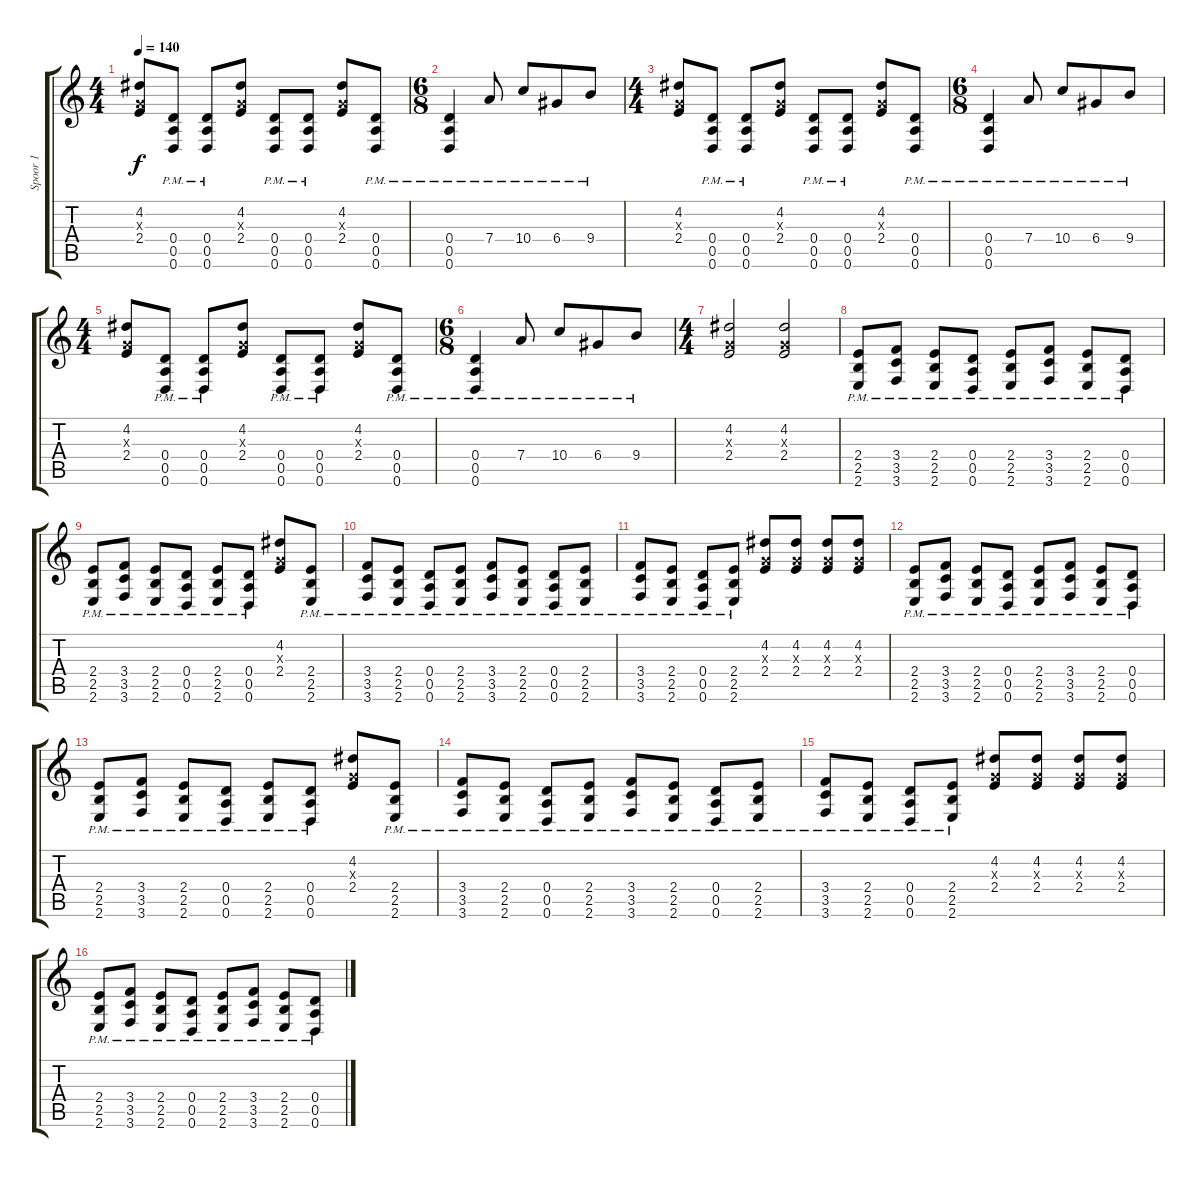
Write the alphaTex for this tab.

\track ("Spoor 1" "Spoor 1") {instrument distortionguitar}
\staff {score tabs}
\tuning (E4 B3 G3 D3 A2 D2) {hide}
\ts (4 4)
\tempo 140
\clef g2
\ks c
(4.2 0.3{x} 2.4).8{dy f} (0.4{pm} 0.5{pm} 0.6{pm}).8 (0.4{pm} 0.5{pm} 0.6{pm}).8 (4.2 0.3{x} 2.4).8 (0.4{pm} 0.5{pm} 0.6{pm}).8 (0.4{pm} 0.5{pm} 0.6{pm}).8 (4.2 0.3{x} 2.4).8 (0.4{pm} 0.5{pm} 0.6{pm}).8 |
\ts (6 8)
(0.4{pm} 0.5{pm} 0.6{pm}).4 7.4{pm}.8 10.4{pm}.8 6.4{pm}.8 9.4{pm}.8 |
\ts (4 4)
(4.2 0.3{x} 2.4).8 (0.4{pm} 0.5{pm} 0.6{pm}).8 (0.4{pm} 0.5{pm} 0.6{pm}).8 (4.2 0.3{x} 2.4).8 (0.4{pm} 0.5{pm} 0.6{pm}).8 (0.4{pm} 0.5{pm} 0.6{pm}).8 (4.2 0.3{x} 2.4).8 (0.4{pm} 0.5{pm} 0.6{pm}).8 |
\ts (6 8)
(0.4{pm} 0.5{pm} 0.6{pm}).4 7.4{pm}.8 10.4{pm}.8 6.4{pm}.8 9.4{pm}.8 |
\ts (4 4)
(4.2 0.3{x} 2.4).8 (0.4{pm} 0.5{pm} 0.6{pm}).8 (0.4{pm} 0.5{pm} 0.6{pm}).8 (4.2 0.3{x} 2.4).8 (0.4{pm} 0.5{pm} 0.6{pm}).8 (0.4{pm} 0.5{pm} 0.6{pm}).8 (4.2 0.3{x} 2.4).8 (0.4{pm} 0.5{pm} 0.6{pm}).8 |
\ts (6 8)
(0.4{pm} 0.5{pm} 0.6{pm}).4 7.4{pm}.8 10.4{pm}.8 6.4{pm}.8 9.4{pm}.8 |
\ts (4 4)
(4.2 0.3{x} 2.4).2 (4.2 0.3{x} 2.4).2 |
(2.4{pm} 2.5{pm} 2.6{pm}).8 (3.4{pm} 3.5{pm} 3.6{pm}).8 (2.4{pm} 2.5{pm} 2.6{pm}).8 (0.4{pm} 0.5{pm} 0.6{pm}).8 (2.4{pm} 2.5{pm} 2.6{pm}).8 (3.4{pm} 3.5{pm} 3.6{pm}).8 (2.4{pm} 2.5{pm} 2.6{pm}).8 (0.4{pm} 0.5{pm} 0.6{pm}).8 |
(2.4{pm} 2.5{pm} 2.6{pm}).8 (3.4{pm} 3.5{pm} 3.6{pm}).8 (2.4{pm} 2.5{pm} 2.6{pm}).8 (0.4{pm} 0.5{pm} 0.6{pm}).8 (2.4{pm} 2.5{pm} 2.6{pm}).8 (0.4{pm} 0.5{pm} 0.6{pm}).8 (4.2 0.3{x} 2.4).8 (2.4{pm} 2.5{pm} 2.6{pm}).8 |
(3.4{pm} 3.5{pm} 3.6{pm}).8 (2.4{pm} 2.5{pm} 2.6{pm}).8 (0.4{pm} 0.5{pm} 0.6{pm}).8 (2.4{pm} 2.5{pm} 2.6{pm}).8 (3.4{pm} 3.5{pm} 3.6{pm}).8 (2.4{pm} 2.5{pm} 2.6{pm}).8 (0.4{pm} 0.5{pm} 0.6{pm}).8 (2.4{pm} 2.5{pm} 2.6{pm}).8 |
(3.4{pm} 3.5{pm} 3.6{pm}).8 (2.4{pm} 2.5{pm} 2.6{pm}).8 (0.4{pm} 0.5{pm} 0.6{pm}).8 (2.4{pm} 2.5{pm} 2.6{pm}).8 (4.2 0.3{x} 2.4).8 (4.2 0.3{x} 2.4).8 (4.2 0.3{x} 2.4).8 (4.2 0.3{x} 2.4).8 |
(2.4{pm} 2.5{pm} 2.6{pm}).8 (3.4{pm} 3.5{pm} 3.6{pm}).8 (2.4{pm} 2.5{pm} 2.6{pm}).8 (0.4{pm} 0.5{pm} 0.6{pm}).8 (2.4{pm} 2.5{pm} 2.6{pm}).8 (3.4{pm} 3.5{pm} 3.6{pm}).8 (2.4{pm} 2.5{pm} 2.6{pm}).8 (0.4{pm} 0.5{pm} 0.6{pm}).8 |
(2.4{pm} 2.5{pm} 2.6{pm}).8 (3.4{pm} 3.5{pm} 3.6{pm}).8 (2.4{pm} 2.5{pm} 2.6{pm}).8 (0.4{pm} 0.5{pm} 0.6{pm}).8 (2.4{pm} 2.5{pm} 2.6{pm}).8 (0.4{pm} 0.5{pm} 0.6{pm}).8 (4.2 0.3{x} 2.4).8 (2.4{pm} 2.5{pm} 2.6{pm}).8 |
(3.4{pm} 3.5{pm} 3.6{pm}).8 (2.4{pm} 2.5{pm} 2.6{pm}).8 (0.4{pm} 0.5{pm} 0.6{pm}).8 (2.4{pm} 2.5{pm} 2.6{pm}).8 (3.4{pm} 3.5{pm} 3.6{pm}).8 (2.4{pm} 2.5{pm} 2.6{pm}).8 (0.4{pm} 0.5{pm} 0.6{pm}).8 (2.4{pm} 2.5{pm} 2.6{pm}).8 |
(3.4{pm} 3.5{pm} 3.6{pm}).8 (2.4{pm} 2.5{pm} 2.6{pm}).8 (0.4{pm} 0.5{pm} 0.6{pm}).8 (2.4{pm} 2.5{pm} 2.6{pm}).8 (4.2 0.3{x} 2.4).8 (4.2 0.3{x} 2.4).8 (4.2 0.3{x} 2.4).8 (4.2 0.3{x} 2.4).8 |
(2.4{pm} 2.5{pm} 2.6{pm}).8 (3.4{pm} 3.5{pm} 3.6{pm}).8 (2.4{pm} 2.5{pm} 2.6{pm}).8 (0.4{pm} 0.5{pm} 0.6{pm}).8 (2.4{pm} 2.5{pm} 2.6{pm}).8 (3.4{pm} 3.5{pm} 3.6{pm}).8 (2.4{pm} 2.5{pm} 2.6{pm}).8 (0.4{pm} 0.5{pm} 0.6{pm}).8
